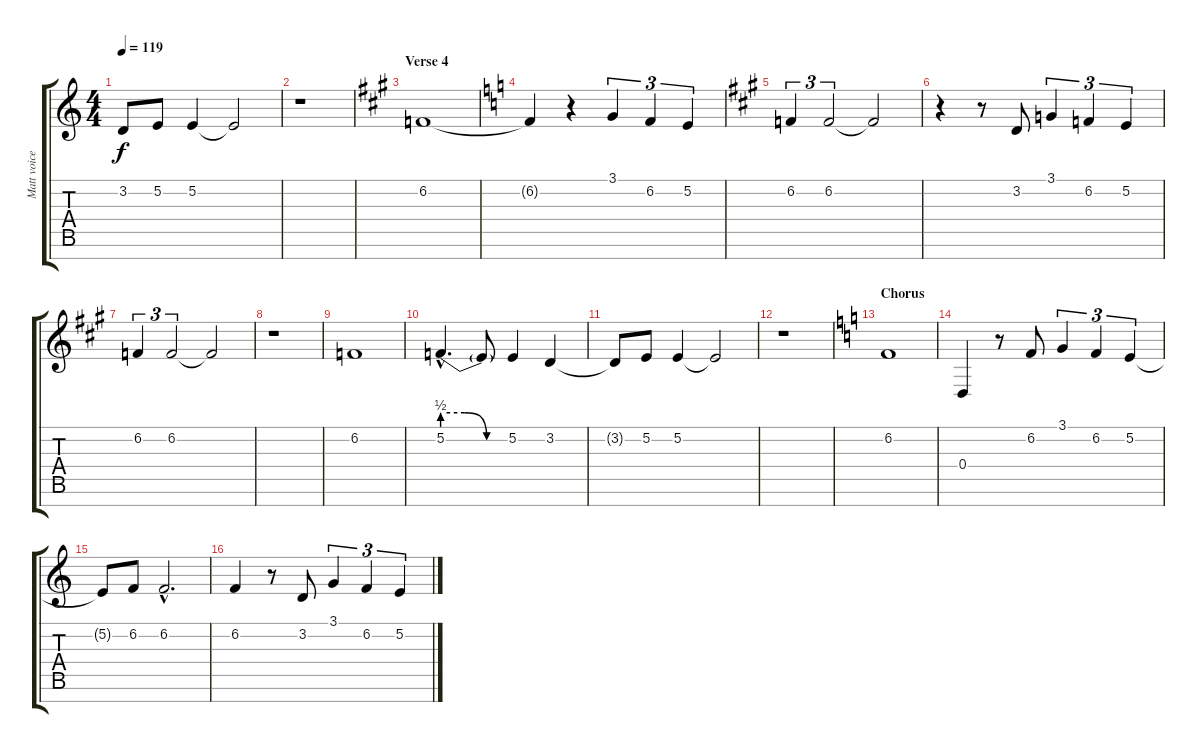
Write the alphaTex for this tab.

\track ("Matt voice" "Matt voice") {instrument viola}
\staff {score tabs}
\tuning (E4 B3 G3 D3 A2 E2 B1) {hide}
\ts (4 4)
\tempo 119
\clef g2
\ks c
3.2{t}.8{dy f} 5.2.8 5.2.4 5.2{t}.2 |
r.1 |
\section ("" "Verse 4")
\ks a
6.2.1 |
\ks c
6.2{t}.4 r.4 3.1.4{tu (3 2)} 6.2.4{tu (3 2)} 5.2.4{tu (3 2)} |
\ks a
6.2.4{tu (3 2)} 6.2.2{tu (3 2)} 6.2{t}.2 |
r.4 r.8 3.2.8 3.1.4{tu (3 2)} 6.2.4{tu (3 2)} 5.2.4{tu (3 2)} |
6.2.4{tu (3 2)} 6.2.2{tu (3 2)} 6.2{t}.2 |
r.1 |
6.2.1 |
5.2{be (custom 0 2 20 2 40 0 60 0) hac}.4{d} 5.2{t}.8 5.2.4 3.2.4 |
3.2{t}.8 5.2.8 5.2.4 5.2{t}.2 |
r.1 |
\section ("" "Chorus")
\ks c
6.2.1 |
0.4.4 r.8 6.2.8 3.1.4{tu (3 2)} 6.2.4{tu (3 2)} 5.2.4{tu (3 2)} |
5.2{t}.8 6.2.8 6.2{hac}.2{d} |
6.2.4 r.8 3.2.8 3.1.4{tu (3 2)} 6.2.4{tu (3 2)} 5.2.4{tu (3 2)}
